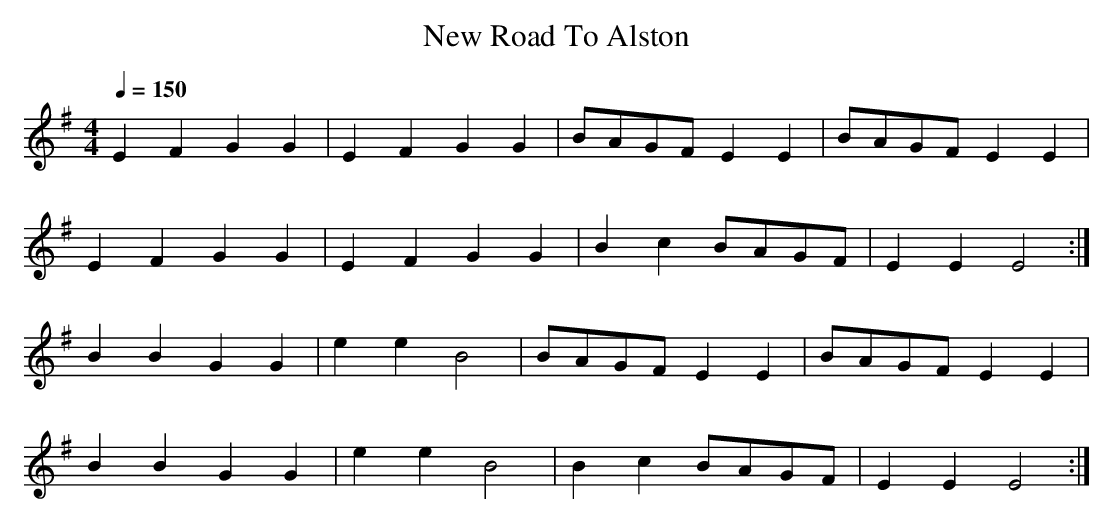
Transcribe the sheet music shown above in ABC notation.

X:1
T:New Road To Alston
M:4/4
L:1/8
Q:1/4=150
K:Emin
E2F2 G2G2 | E2F2 G2G2 | BAGF E2E2 | BAGF E2E2 |
E2F2 G2G2 | E2F2 G2G2 | B2c2 BAGF | E2E2 E4 :|
B2B2 G2G2 | e2e2 B4 | BAGF E2E2 | BAGF E2E2 |
B2B2 G2G2 | e2e2 B4 | B2c2 BAGF | E2E2 E4 :|
